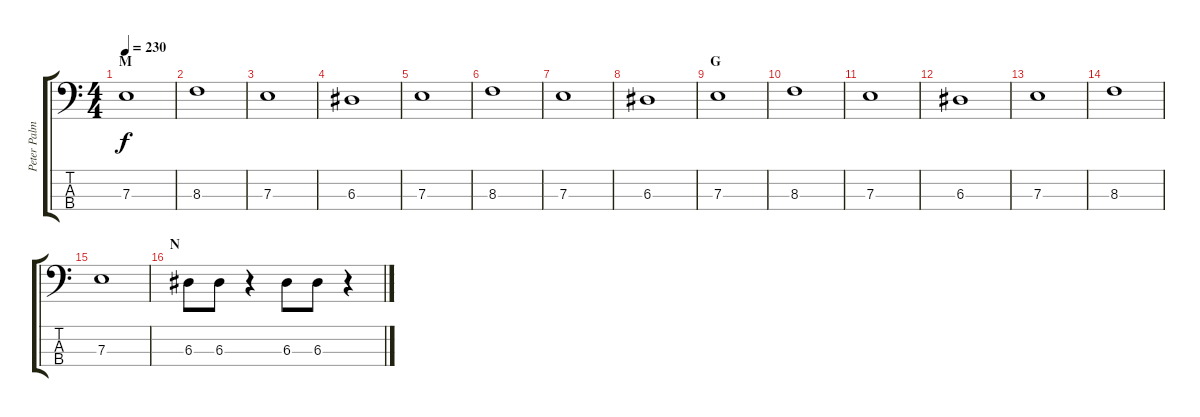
\track ("Peter Palmdahl" "Peter Palm") {instrument electricbasspick}
\staff {score tabs}
\tuning (G2 D2 A1 E1) {hide}
\ts (4 4)
\section ("" "M")
\tempo 230
\clef f4
\ks c
7.3.1{dy f} |
8.3.1 |
7.3.1 |
6.3.1 |
7.3.1 |
8.3.1 |
7.3.1 |
6.3.1 |
\section ("" "G")
7.3.1 |
8.3.1 |
7.3.1 |
6.3.1 |
7.3.1 |
8.3.1 |
7.3.1 |
\section ("" "N")
6.3.8 6.3.8 r.4 6.3.8 6.3.8 r.4
